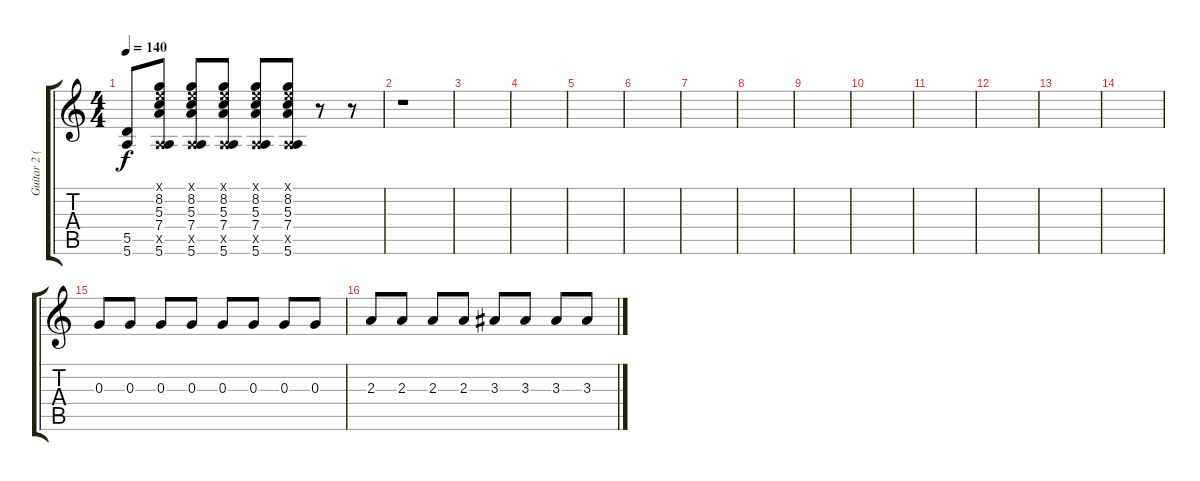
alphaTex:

\track ("Guitar 2 (Distortion)" "Guitar 2 (") {instrument distortionguitar}
\staff {score tabs}
\tuning (E4 B3 G3 D3 A2 E2) {hide}
\ts (4 4)
\tempo 140
\clef g2
\ks c
(5.5{t} 5.6{t}).8{dy f} (0.1{x} 8.2 5.3 7.4 0.5{x} 5.6).8 (0.1{x} 8.2 5.3 7.4 0.5{x} 5.6).8 (0.1{x} 8.2 5.3 7.4 0.5{x} 5.6).8 (0.1{x} 8.2 5.3 7.4 0.5{x} 5.6).8 (0.1{x} 8.2 5.3 7.4 0.5{x} 5.6).8 r.8 r.8 |
r.1 |
|
|
|
|
|
|
|
|
|
|
|
|
0.3.8 0.3.8 0.3.8 0.3.8 0.3.8 0.3.8 0.3.8 0.3.8 |
2.3.8 2.3.8 2.3.8 2.3.8 3.3.8 3.3.8 3.3.8 3.3.8
